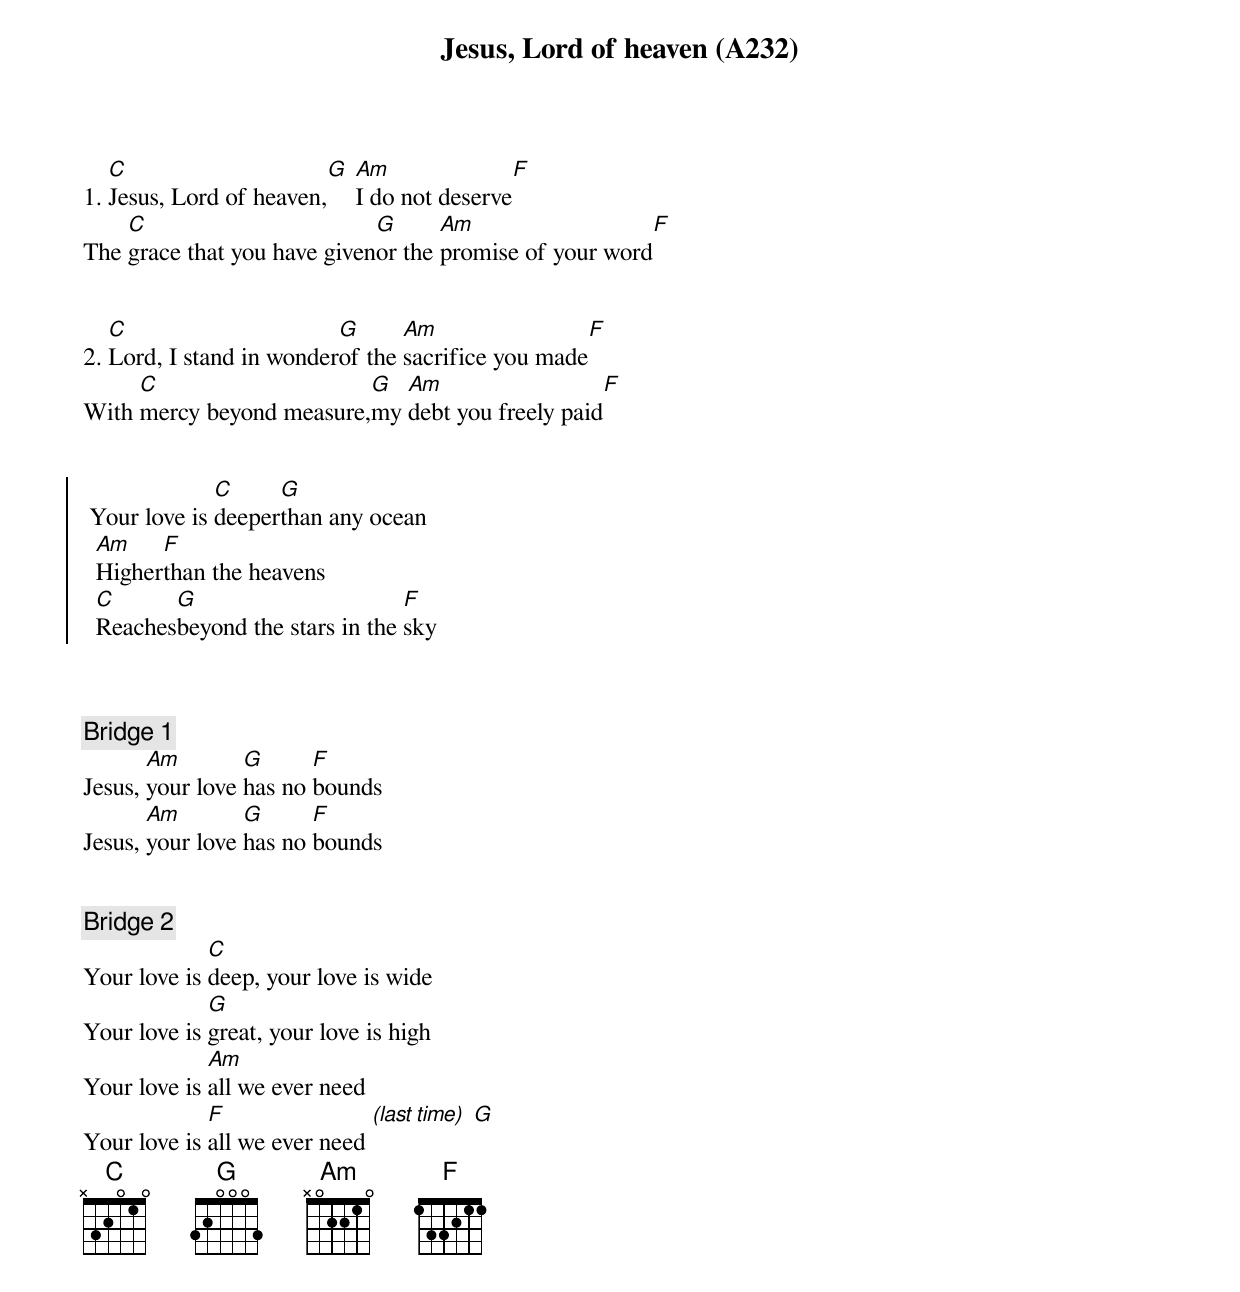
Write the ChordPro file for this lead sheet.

{title: Jesus, Lord of heaven (A232)}
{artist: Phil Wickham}

1. [C]Jesus, Lord of heaven,[G] [Am]I do not deserve[F]
The [C]grace that you have given[G]or the [Am]promise of your word[F]


2. [C]Lord, I stand in wonder[G]of the [Am]sacrifice you made[F]
With [C]mercy beyond measure,[G]my [Am]debt you freely paid[F]


{soc}
 Your love is [C]deeper[G]than any ocean
  [Am]Higher[F]than the heavens
  [C]Reaches[G]beyond the stars in the [F]sky
 {eoc}



{comment: Bridge 1}
Jesus, [Am]your love [G]has no [F]bounds
Jesus, [Am]your love [G]has no [F]bounds


{comment: Bridge 2}
Your love is [C]deep, your love is wide
Your love is [G]great, your love is high
Your love is [Am]all we ever need
Your love is [F]all we ever need [(last time)] [G]
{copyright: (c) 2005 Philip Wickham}
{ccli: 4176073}
